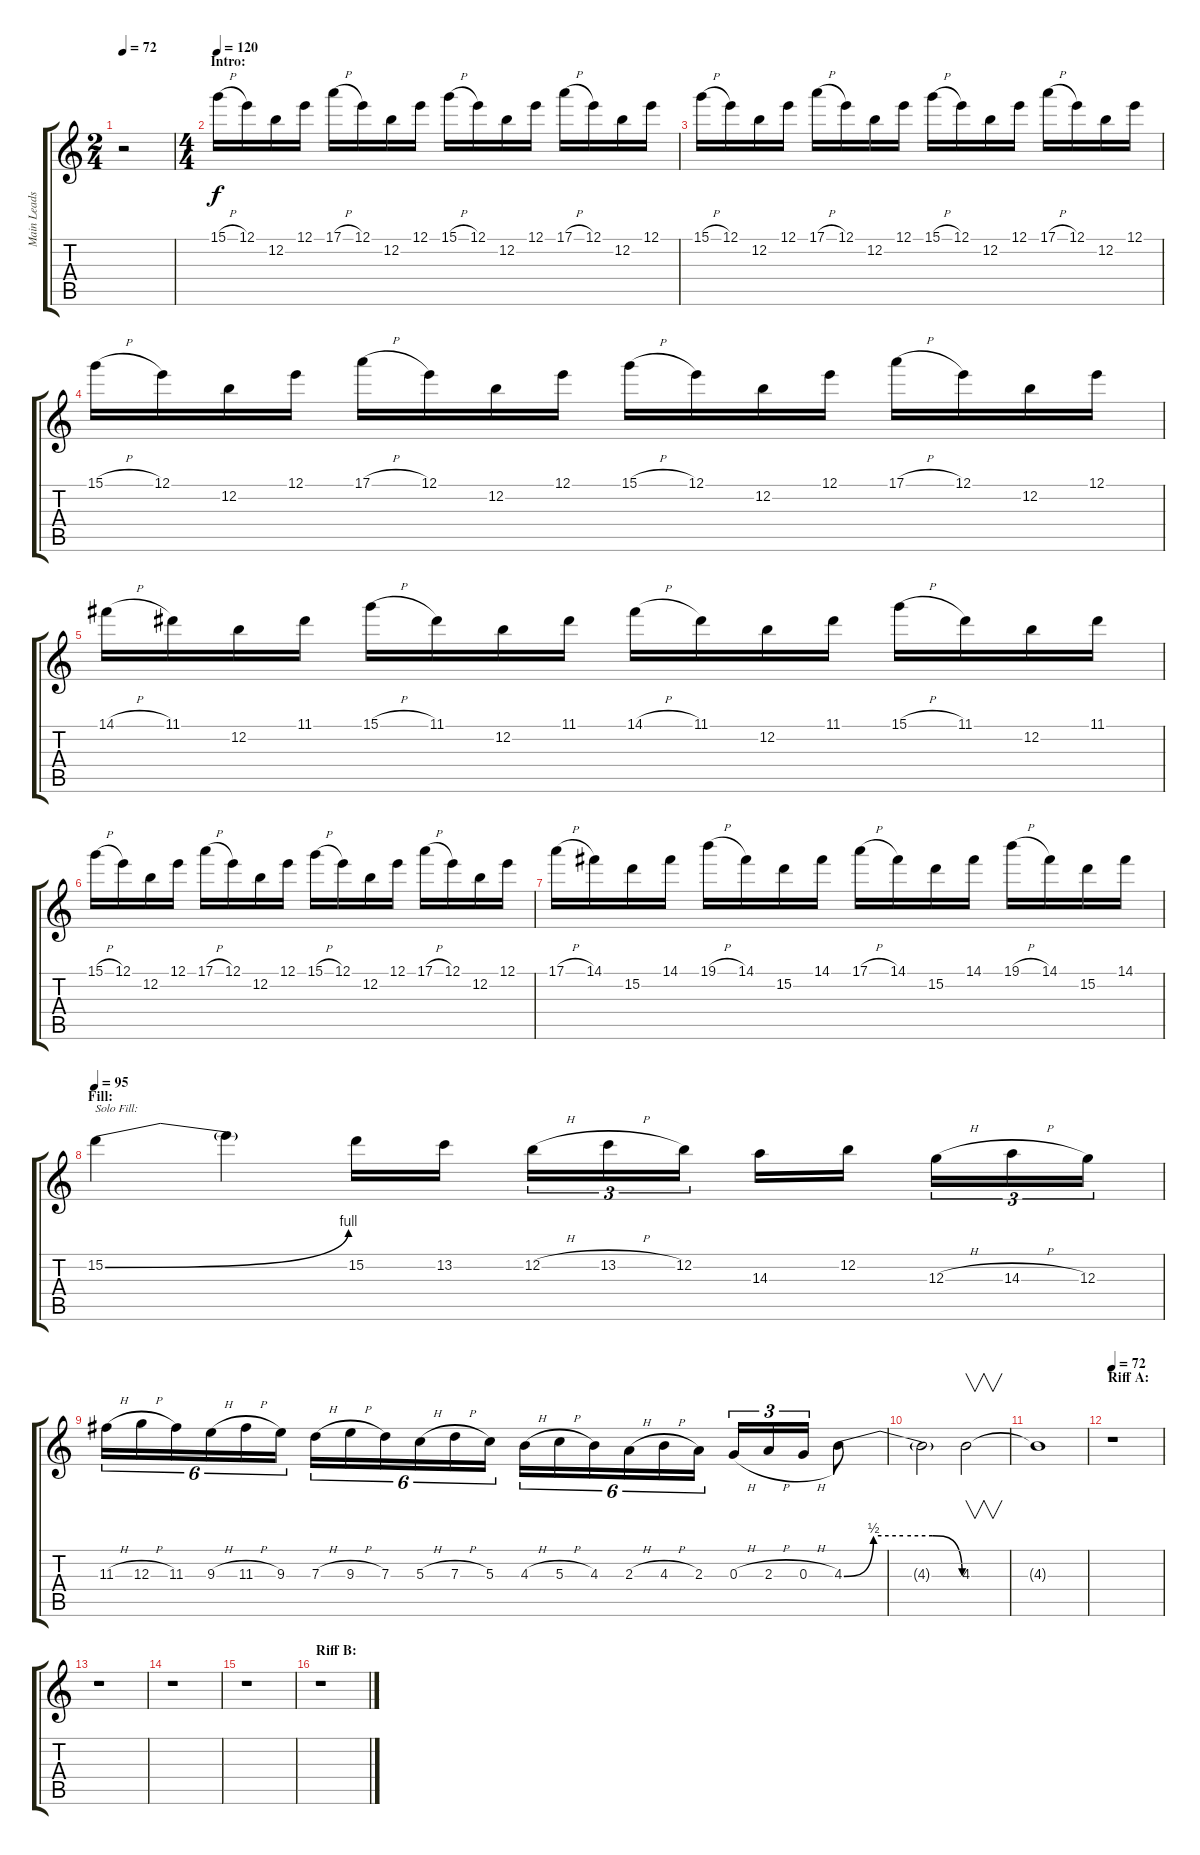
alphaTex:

\track ("Main Leads" "Main Leads") {instrument distortionguitar}
\staff {score tabs}
\tuning (E4 B3 G3 D3 A2 E2) {hide}
\ts (2 4)
\tempo 72
\clef g2
\ks c
r.2{dy f instrument distortionguitar} |
\ts (4 4)
\section ("" "Intro:")
\tempo 120
15.1{h}.16 12.1.16 12.2.16 12.1.16 17.1{h}.16 12.1.16 12.2.16 12.1.16 15.1{h}.16 12.1.16 12.2.16 12.1.16 17.1{h}.16 12.1.16 12.2.16 12.1.16 |
15.1{h}.16 12.1.16 12.2.16 12.1.16 17.1{h}.16 12.1.16 12.2.16 12.1.16 15.1{h}.16 12.1.16 12.2.16 12.1.16 17.1{h}.16 12.1.16 12.2.16 12.1.16 |
15.1{h}.16 12.1.16 12.2.16 12.1.16 17.1{h}.16 12.1.16 12.2.16 12.1.16 15.1{h}.16 12.1.16 12.2.16 12.1.16 17.1{h}.16 12.1.16 12.2.16 12.1.16 |
14.1{h}.16 11.1.16 12.2.16 11.1.16 15.1{h}.16 11.1.16 12.2.16 11.1.16 14.1{h}.16 11.1.16 12.2.16 11.1.16 15.1{h}.16 11.1.16 12.2.16 11.1.16 |
15.1{h}.16 12.1.16 12.2.16 12.1.16 17.1{h}.16 12.1.16 12.2.16 12.1.16 15.1{h}.16 12.1.16 12.2.16 12.1.16 17.1{h}.16 12.1.16 12.2.16 12.1.16 |
17.1{h}.16 14.1.16 15.2.16 14.1.16 19.1{h}.16 14.1.16 15.2.16 14.1.16 17.1{h}.16 14.1.16 15.2.16 14.1.16 19.1{h}.16 14.1.16 15.2.16 14.1.16 |
\section ("" "Fill:")
\tempo 95
15.2{be (bend 0 0 60 4)}.4{txt "Solo Fill:"} 15.2{t}.4 15.2.16 13.2.16 12.2{h}.16{tu (3 2)} 13.2{h}.16{tu (3 2)} 12.2.16{tu (3 2)} 14.3.16 12.2.16 12.3{h}.16{tu (3 2)} 14.3{h}.16{tu (3 2)} 12.3.16{tu (3 2)} |
11.3{h}.16{tu (6 4)} 12.3{h}.16{tu (6 4)} 11.3.16{tu (6 4)} 9.3{h}.16{tu (6 4)} 11.3{h}.16{tu (6 4)} 9.3.16{tu (6 4)} 7.3{h}.16{tu (6 4)} 9.3{h}.16{tu (6 4)} 7.3.16{tu (6 4)} 5.3{h}.16{tu (6 4)} 7.3{h}.16{tu (6 4)} 5.3.16{tu (6 4)} 4.3{h}.16{tu (6 4)} 5.3{h}.16{tu (6 4)} 4.3.16{tu (6 4)} 2.3{h}.16{tu (6 4)} 4.3{h}.16{tu (6 4)} 2.3.16{tu (6 4)} 0.3{h}.16{tu (3 2)} 2.3{h}.16{tu (3 2)} 0.3{h}.16{tu (3 2)} 4.3{be (custom 0 0 15 2 30 2 45 2 60 0)}.8 |
4.3{t}.2 4.3.2{v} |
4.3{t}.1 |
\section ("" "Riff A:")
\tempo 72
r.1 |
r.1 |
r.1 |
r.1 |
\section ("" "Riff B:")
r.1
